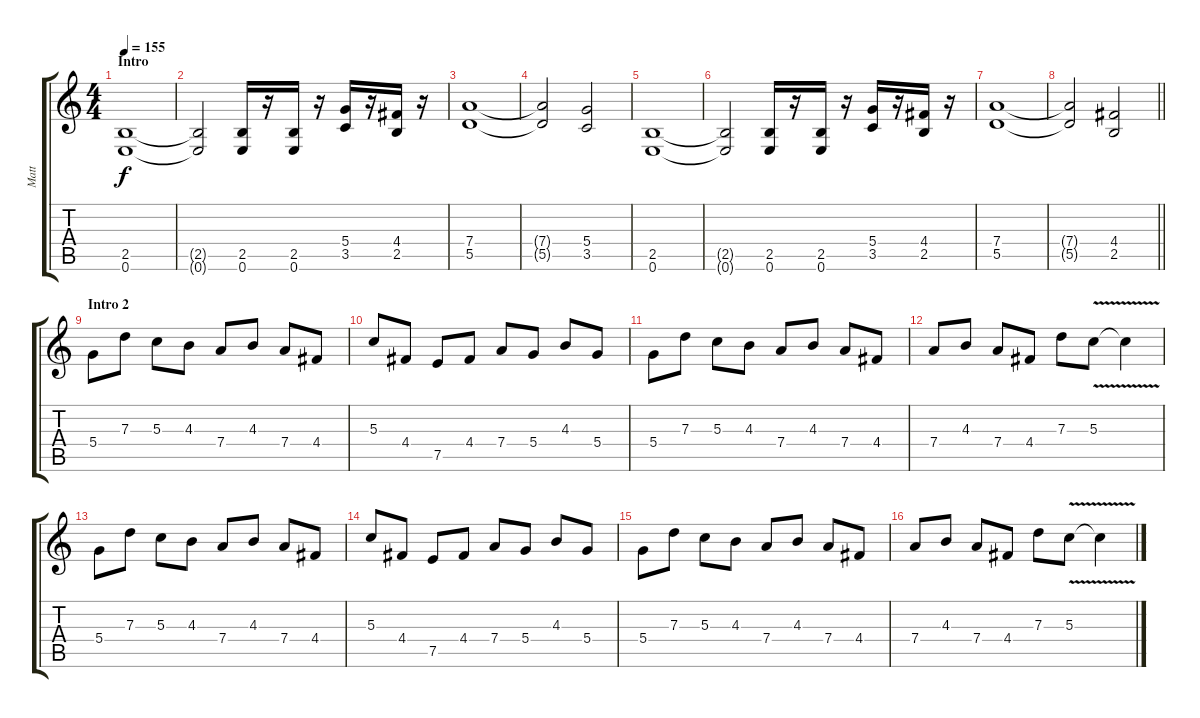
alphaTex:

\track ("Matt" "Matt") {instrument distortionguitar}
\staff {score tabs}
\tuning (E4 B3 G3 D3 A2 E2) {hide}
\ts (4 4)
\section ("" "Intro")
\tempo 155
\clef g2
\ks c
(2.5 0.6).1{dy f instrument distortionguitar} |
(2.5{t} 0.6{t}).2 (2.5 0.6).16 r.16 (2.5 0.6).16 r.16 (5.4 3.5).16 r.16 (4.4 2.5).16 r.16 |
(7.4 5.5).1 |
(7.4{t} 5.5{t}).2 (5.4 3.5).2 |
(2.5 0.6).1 |
(2.5{t} 0.6{t}).2 (2.5 0.6).16 r.16 (2.5 0.6).16 r.16 (5.4 3.5).16 r.16 (4.4 2.5).16 r.16 |
(7.4 5.5).1 |
\barLineRight lightlight
(7.4{t} 5.5{t}).2 (4.4 2.5).2 |
\section ("" "Intro 2")
5.4.8 7.3.8 5.3.8 4.3.8 7.4.8 4.3.8 7.4.8 4.4.8 |
5.3.8 4.4.8 7.5.8 4.4.8 7.4.8 5.4.8 4.3.8 5.4.8 |
5.4.8 7.3.8 5.3.8 4.3.8 7.4.8 4.3.8 7.4.8 4.4.8 |
7.4.8 4.3.8 7.4.8 4.4.8 7.3.8 5.3{v}.8 5.3{t}.4 |
5.4.8 7.3.8 5.3.8 4.3.8 7.4.8 4.3.8 7.4.8 4.4.8 |
5.3.8 4.4.8 7.5.8 4.4.8 7.4.8 5.4.8 4.3.8 5.4.8 |
5.4.8 7.3.8 5.3.8 4.3.8 7.4.8 4.3.8 7.4.8 4.4.8 |
7.4.8 4.3.8 7.4.8 4.4.8 7.3.8 5.3{v}.8 5.3{t}.4
